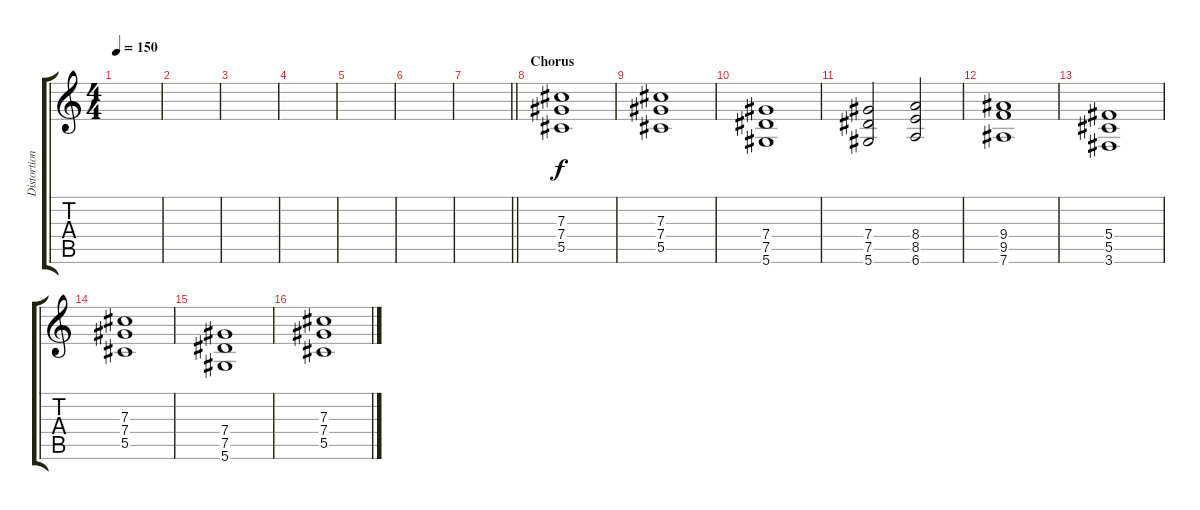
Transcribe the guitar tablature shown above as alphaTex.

\track ("Distortion" "Distortion") {instrument distortionguitar}
\staff {score tabs}
\tuning (Eb4 Bb3 Gb3 Db3 Ab2 Eb2) {hide}
\ts (4 4)
\tempo 150
\clef g2
\ks c
|
|
|
|
|
|
\barLineRight lightlight
|
\section ("" "Chorus")
(7.3 7.4 5.5).1 |
(7.3 7.4 5.5).1 |
(7.4 7.5 5.6).1 |
(7.4 7.5 5.6).2 (8.4 8.5 6.6).2 |
(9.4 9.5 7.6).1 |
(5.4 5.5 3.6).1 |
(7.3 7.4 5.5).1 |
(7.4 7.5 5.6).1 |
(7.3 7.4 5.5).1
